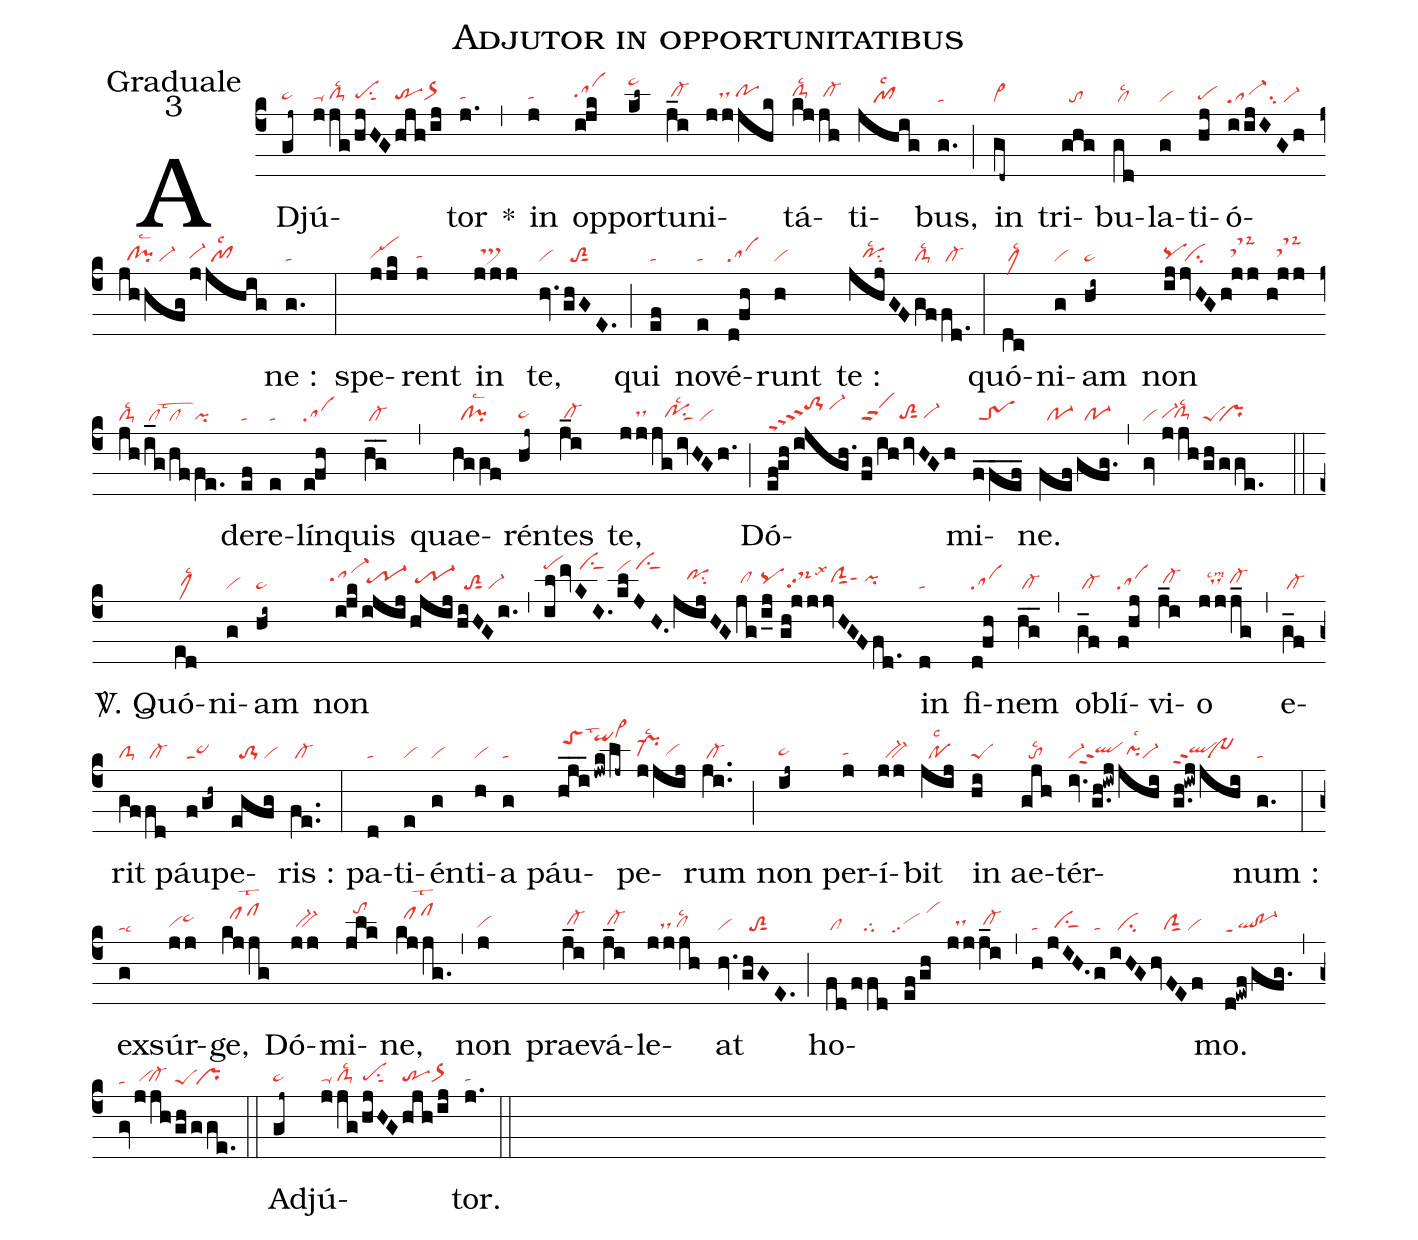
name:Adjutor in opportunitatibus;
office-part:Graduale;
mode:3;
nabc-lines:1;
%%
(c4) AD(gj~|pe~hg)jú(j|ta-hg|jg|clS-hglsc2|/hjHG|pehgsu1sut1|hjh/ij|trhgor>hg)tor(j.|tahg) *(,)
in(j|tahg) op(i!jk|sahh)por(kl~|pe~hl)tu(j_i|/cl-hh)ni(jjjhk|///dshh/pohh)tá(kj|clS-hhlsc2|jh|/cl-hh)ti(jhig|////pf1lsc2)bus,(g.|ta) (;)
in(gd~|cl~) tri(ghg|//to)bu(gd|/cllsc2)la(g|vi)ti(hj|pehg)ó(iijIGh|sa-su2/vi-|/jhhfg|//cl!pilsc2/vi-|/jjhig|vi-hg/pf1lsc2)ne :(g.|ta) (:)
spe(jjk|vihg`pehj)rent(j|tahg) in(jjj|//ts>hh) te,(hv.|vi|ghGE.|//toS2sut1) (;)
qui(ef|ta) no(e|ta)vé(d!fh|sa)runt(h|vi) te :(jhjGF|///pohgsu2lsc2|gf|clS-lsc2|fd.|/cl-) (:)
quó(dc|/clMlsc2)ni(g|vi)am(hi~|pe~)
non(ij|pqhg|jvHG|/ci|h!jj|//tsM-hg|//h!jj|//tsM-hg|jh|clS-lsc2|/i_g|/cl|/hffe.|```cllstw2pi)
de(ef|ta)re(e|ta)lín(e!fh|sa)quis(hg__|/cl-) (,)
quae(hggf|//cl!pilsc2)rén(hj~|pe~hg)tes(j_i|/cl-hg) te,(jj|////dshh|jgivHGh.|///pohgsu1sut1lsc2/vi) (;)
Dó(ef!gh/ijgh.|to-1hjppu4/vi-hj|/fg|vippt2|/ih/ivHGh|//////toS2hgsut1/vi-hg)mi(f_/fef___|/trS)ne.(fef|//po-1|/gfg.|//po-1) (,) (gv|vi|//jjh|vi-hg`clS-hglsc2|/gh|peS|gge.|pr) (::)

<sp>V/</sp>. Quó(ed|/clMhglsc2)ni(g|vi)am(hi~|pe~)
non(i!jk|`sa-hi|/ijij|/tr-1hh|/hjij|/tr-1hh|/hiHGi.|//toS2sut1/vi-) (,)
(il|pehm|!mvKI.|/////ciShm|kl/JH.|vihl/ciShm|jijHG|///pohisu2|jg|/clhh|/i_j|pqhh|//gh!jj|//ds-hjpp2lsx3|jvHGFfd.|//ciGhhsut1/pihh)
in(d|ta) fi(d!fh|sa)nem(hg__|/cl-) (,)
ob(g_f|/cl-)lí(f!hj|sa)vi(j_i|/cl-hh)o(jjj_g|//dshhlscm2/cl-hh) (,)
e(g_f|/cl-)rit(gf|clS-|fd|/cl-) páu(f/gh~|sc~)pe(egfg|//to-1/vi)ris :(fe..|/cl-) (:)
pa(d|ta)ti(e|vi)én(g|vi)ti(h|vi)a(g|ta)
páu(h_j_i_3|/toShklst3|!jwk/lj~|qihlcl~hm)pe(jjij|pr-hglsc2/vihg)rum(ji..|/cl-) (;)
non(ij~|pe~hg) per(j|tahg)í(jj|//bv-)bit(jij|//polsc2)
in(hi|peS) ae(gjh|//tolsc2)tér(iv.|vi-|g.h!iwj|```qlhhppt2|jhi|//pihglsc2vi-| g.h!iwj|qlhhppt2|jhi|//po~)num :(g.|ta) (:)
ex(g|talsc6)súr(jj|vihgpe~hi)ge,(kjjg|//pfhjlst2) Dó(jj|/bv-hg)mi(jlk|//tohl)ne,(kjjg.|//pfhjlst2) (,)
non(j|vihg) prae(j_i|/cl-hh)vá(j_i|/cl-hh)le(jjjh|///dshg/clhglsc2)at(hv.|vi|ghGE.|//toS2sut1) (;)
ho(fd|/cl|/ffd|///tg|////ef/gh////|```vihepp2/vihl|/jj|//dshh|j_i|/cl-hh)(,)(h|ta|jIH.|//ciShg|g|ta|iHG|//ci|hvFEf|///ciG/vi)mo.(d!ewf/gfg.|qlhe!po-1heppt1) (,) (gv|ta|jjh|/vihg`cl-hg|/gh|peS|gge.|/pr) (::)

Ad(gj~|pe~hg)jú(j|ta-hg|jg|clS-hglsc2|/hjHG|pehgsu1sut1|hjh/ij|trhgor>hg)tor.(j.|tahg) (::)
